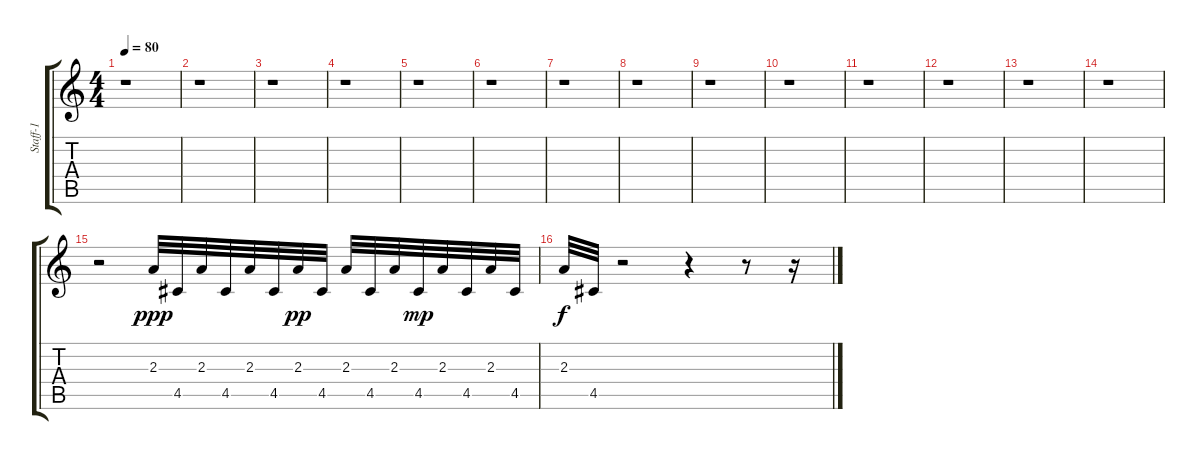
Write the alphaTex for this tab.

\track ("Staff-1" "Staff-1") {instrument electricbasspick}
\staff {score tabs}
\tuning (E4 B3 G3 D3 A2 E2) {hide}
\ts (4 4)
\tempo 80
\clef g2
\ks c
r.1{dy ppp} |
r.1 |
r.1 |
r.1 |
r.1 |
r.1 |
r.1 |
r.1 |
r.1 |
r.1 |
r.1 |
r.1 |
r.1 |
r.1 |
r.2 2.3.32 4.5.32 2.3.32 4.5.32 2.3.32 4.5.32 2.3.32{dy pp} 4.5.32 2.3.32 4.5.32 2.3.32 4.5.32{dy mp} 2.3.32 4.5.32 2.3.32 4.5.32 |
2.3.32{dy f} 4.5.32 r.2 r.4 r.8 r.16
